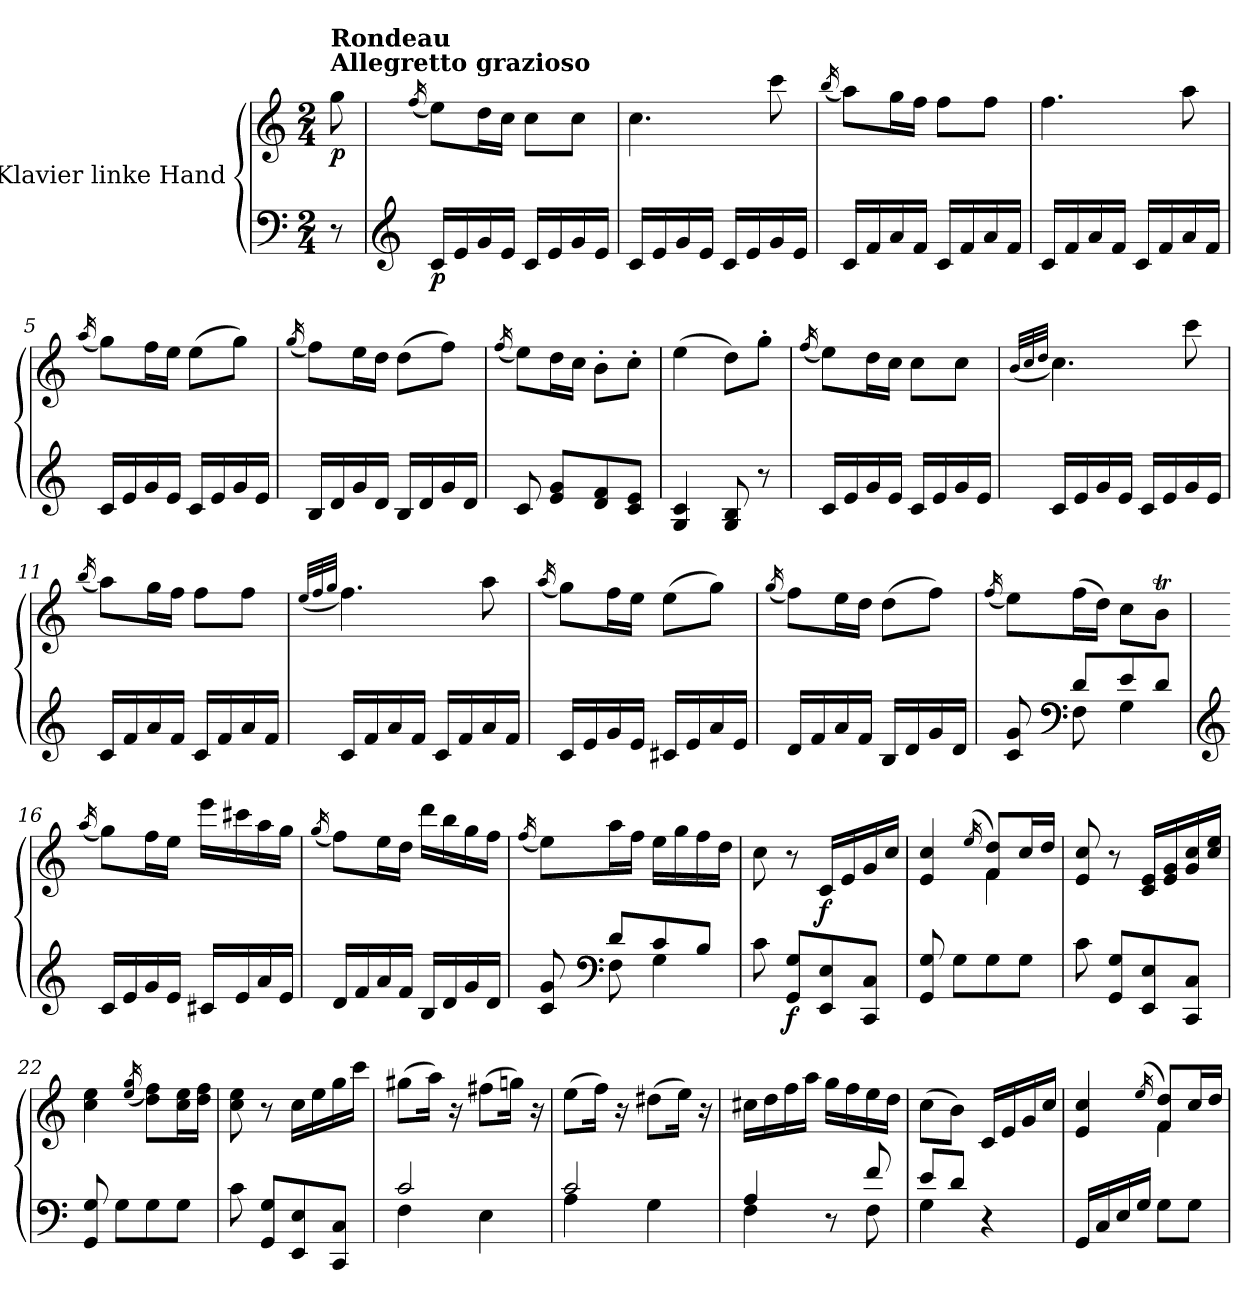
**kern	**kern	**dynam
*part1	*part1	*part1
*staff2	*staff1	*staff1/2
*I"Klavier linke Hand	*	*
*clefF4	*clefG2	*
*k[]	*k[]	*
*M2/4	*M2/4	*
=	=	=
!	!LO:TX:a:B:t=Allegretto grazioso	!
!	!LO:TX:a:B:t=Rondeau	!
!	!	!LO:DY:b
8r	8gg\	p
=1	=1	=1
*clefG2	*	*
.	(<16qff/	.
!	!	!LO:DY:b=2
16c/LL	8ee\L)	p
16e/	.	.
16g/	16dd\L	.
16e/JJ	16cc\JJ	.
16c/LL	8cc\L	.
16e/	.	.
16g/	8cc\J	.
16e/JJ	.	.
=2	=2	=2
16c/LL	4.cc\	.
16e/	.	.
16g/	.	.
16e/JJ	.	.
16c/LL	.	.
16e/	.	.
16g/	8ccc\	.
16e/JJ	.	.
=3	=3	=3
.	(<16qbb/	.
16c/LL	8aa\L)	.
16f/	.	.
16a/	16gg\L	.
16f/JJ	16ff\JJ	.
16c/LL	8ff\L	.
16f/	.	.
16a/	8ff\J	.
16f/JJ	.	.
=4	=4	=4
16c/LL	4.ff\	.
16f/	.	.
16a/	.	.
16f/JJ	.	.
16c/LL	.	.
16f/	.	.
16a/	8aa\	.
16f/JJ	.	.
=5	=5	=5
.	(<16qaa/	.
16c/LL	8gg\L)	.
16e/	.	.
16g/	16ff\L	.
16e/JJ	16ee\JJ	.
16c/LL	(>8ee\L	.
16e/	.	.
16g/	8gg\J)	.
16e/JJ	.	.
=6	=6	=6
.	(<16qgg/	.
16B/LL	8ff\L)	.
16d/	.	.
16g/	16ee\L	.
16d/JJ	16dd\JJ	.
16B/LL	(>8dd\L	.
16d/	.	.
16g/	8ff\J)	.
16d/JJ	.	.
=7	=7	=7
.	(<16qff/	.
8c/	8ee\L)	.
8e/ 8g/L	16dd\L	.
.	16cc\JJ	.
8d/ 8f/	8b'\L	.
8c/ 8e/J	8cc'\J	.
=8	=8	=8
4G/ 4c/	(>4ee\	.
8G/ 8B/	8dd\L)	.
8r	8gg'\J	.
=9	=9	=9
.	(<16qff/	.
16c/LL	8ee\L)	.
16e/	.	.
16g/	16dd\L	.
16e/JJ	16cc\JJ	.
16c/LL	8cc\L	.
16e/	.	.
16g/	8cc\J	.
16e/JJ	.	.
=10	=10	=10
.	(<32qb/LLL	.
.	32qcc/	.
.	32qdd/JJJ	.
16c/LL	4.cc\)	.
16e/	.	.
16g/	.	.
16e/JJ	.	.
16c/LL	.	.
16e/	.	.
16g/	8ccc\	.
16e/JJ	.	.
=11	=11	=11
.	(<16qbb/	.
16c/LL	8aa\L)	.
16f/	.	.
16a/	16gg\L	.
16f/JJ	16ff\JJ	.
16c/LL	8ff\L	.
16f/	.	.
16a/	8ff\J	.
16f/JJ	.	.
=12	=12	=12
.	(<32qee/LLL	.
.	32qff/	.
.	32qgg/JJJ	.
16c/LL	4.ff\)	.
16f/	.	.
16a/	.	.
16f/JJ	.	.
16c/LL	.	.
16f/	.	.
16a/	8aa\	.
16f/JJ	.	.
=13	=13	=13
.	(<16qaa/	.
16c/LL	8gg\L)	.
16e/	.	.
16g/	16ff\L	.
16e/JJ	16ee\JJ	.
16c#X/LL	(>8ee\L	.
16e/	.	.
16a/	8gg\J)	.
16e/JJ	.	.
=14	=14	=14
.	(<16qgg/	.
16d/LL	8ff\L)	.
16f/	.	.
16a/	16ee\L	.
16f/JJ	16dd\JJ	.
16B/LL	(>8dd\L	.
16d/	.	.
16g/	8ff\J)	.
16d/JJ	.	.
=15	=15	=15
.	(<16qff/	.
*^	*	*
8c/ 8g/	8ryy	8ee\L)	.
*clefF4	*	*	*
8d/L	8F\	(>16ff\L	.
.	.	16dd\JJ)	.
8e/	4G\	8cc\L	.
8d/J	.	8bt\J	.
*v	*v	*	*
=16	=16	=16
*clefG2	*	*
.	(<16qaa/	.
16c/LL	8gg\L)	.
16e/	.	.
16g/	16ff\L	.
16e/JJ	16ee\JJ	.
16c#X/LL	16eee\LL	.
16e/	16ccc#X\	.
16a/	16aa\	.
16e/JJ	16gg\JJ	.
=17	=17	=17
.	(<16qgg/	.
16d/LL	8ff\L)	.
16f/	.	.
16a/	16ee\L	.
16f/JJ	16dd\JJ	.
16B/LL	16ddd\LL	.
16d/	16bb\	.
16g/	16gg\	.
16d/JJ	16ff\JJ	.
=18	=18	=18
.	(<16qff/	.
*^	*	*
8c/ 8g/	8ryy	8ee\L)	.
*clefF4	*	*	*
8d/L	8F\	16aa\L	.
.	.	16ff\JJ	.
8c/	4G\	16ee\LL	.
.	.	16gg\	.
8B/J	.	16ff\	.
.	.	16dd\JJ	.
*v	*v	*	*
=19	=19	=19
8c\	8cc\	.
!	!	!LO:DY:b=2
8GG/ 8G/L	8r	f
!	!	!LO:DY:b
8EE/ 8E/	16c/LL	f
.	16e/	.
8CC/ 8C/J	16g/	.
.	16cc/JJ	.
=20	=20	=20
*	*^	*
8GG/ 8G/	4e/ 4cc/	4ryy	.
8G\L	.	.	.
.	(>16qee/	.	.
8G\	8f/ 8dd/L)	4f\	.
8G\J	16cc/L	.	.
.	16dd/JJ	.	.
*	*v	*v	*
=21	=21	=21
8c\	8e/ 8cc/	.
8GG/ 8G/L	8r	.
8EE/ 8E/	16c/ 16e/LL	.
.	16e/ 16g/	.
8CC/ 8C/J	16g/ 16cc/	.
.	16cc/ 16ee/JJ	.
=22	=22	=22
8GG/ 8G/	4cc\ 4ee\	.
8G\L	.	.
.	(<16qee/ 16qgg/	.
8G\	8dd\ 8ff\L)	.
8G\J	16cc\ 16ee\L	.
.	16dd\ 16ff\JJ	.
=23	=23	=23
8c\	8cc\ 8ee\	.
8GG/ 8G/L	8r	.
8EE/ 8E/	16cc\LL	.
.	16ee\	.
8CC/ 8C/J	16gg\	.
.	16ccc\JJ	.
=24	=24	=24
*^	*	*
2c/	4F\	(>8gg#X\L	.
.	.	16aa\Jk)	.
.	.	16r	.
.	4E\	(>8ff#X\L	.
.	.	16ggn\Jk)	.
.	.	16r	.
=25	=25	=25	=25
2c/	4A\	(>8ee\L	.
.	.	16ff\Jk)	.
.	.	16r	.
.	4G\	(>8dd#X\L	.
.	.	16ee\Jk)	.
.	.	16r	.
=26	=26	=26	=26
4A/	4F\	16cc#X\LL	.
.	.	16dd\	.
.	.	16ff\	.
.	.	16aa\JJ	.
8r	8ryy	16gg\LL	.
.	.	16ff\	.
8f/	8F\	16ee\	.
.	.	16dd\JJ	.
=27	=27	=27	=27
8e/L	4G\	(>8cc\L	.
8d/J	.	8b\J)	.
4r	4ryy	16c/LL	.
.	.	16e/	.
.	.	16g/	.
.	.	16cc/JJ	.
*v	*v	*	*
=28	=28	=28
*	*^	*
16GG/LL	4e/ 4cc/	4ryy	.
16C/	.	.	.
16E/	.	.	.
16G/JJ	.	.	.
.	(>16qee/	.	.
8G\L	8f/ 8dd/L)	4f\	.
8G\J	16cc/L	.	.
.	16dd/JJ	.	.
*	*v	*v	*
=	=	=
*-	*-	*-
